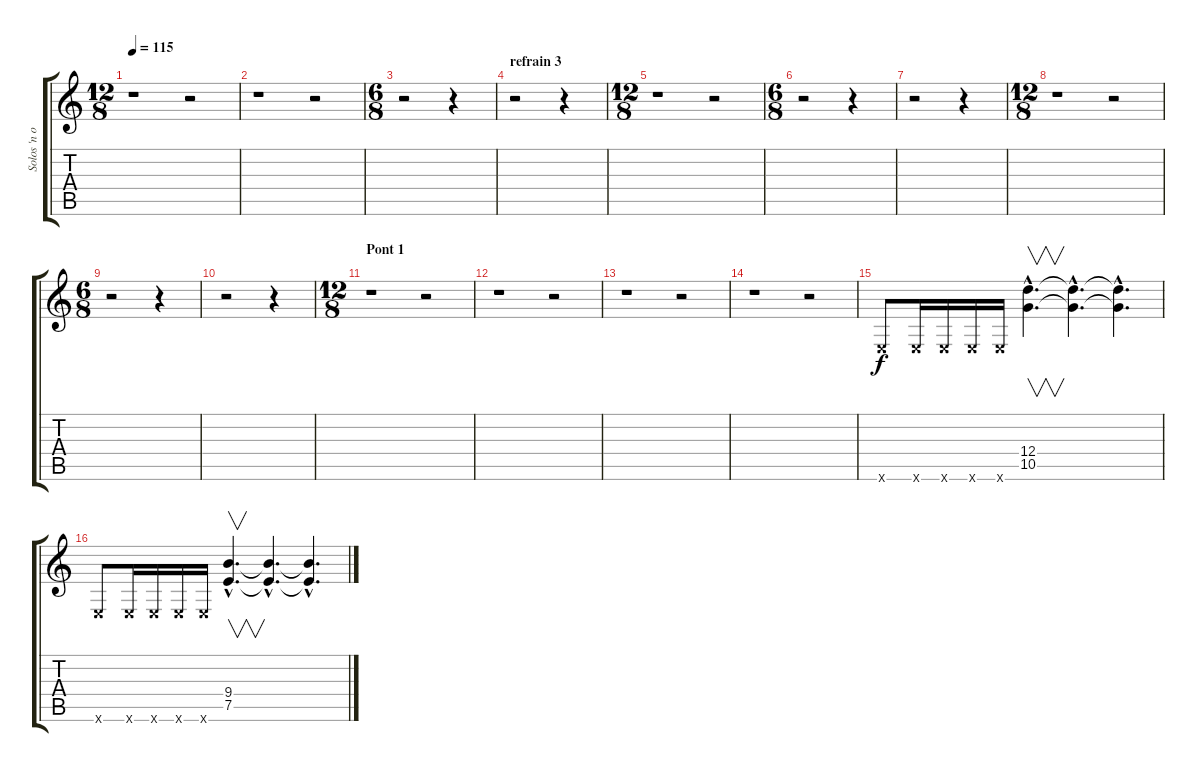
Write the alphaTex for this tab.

\track ("Solos 'n overdubs" "Solos 'n o") {instrument overdrivenguitar}
\staff {score tabs}
\tuning (E4 B3 G3 D3 A2 E2) {hide}
\ts (12 8)
\tempo 115
\clef g2
\ks c
r.1{dy f} r.2 |
r.1 r.2 |
\ts (6 8)
r.2 r.4 |
\section ("" "refrain 3")
r.2 r.4 |
\ts (12 8)
r.1 r.2 |
\ts (6 8)
r.2 r.4 |
r.2 r.4 |
\ts (12 8)
r.1 r.2 |
\ts (6 8)
r.2 r.4 |
r.2 r.4 |
\ts (12 8)
\section ("" "Pont 1")
r.1 r.2 |
r.1 r.2 |
r.1 r.2 |
r.1 r.2 |
0.6{x}.8 0.6{x}.16 0.6{x}.16 0.6{x}.16 0.6{x}.16 (12.4{hac} 10.5{hac}).4{v d} (12.4{hac t} 10.5{hac t}).4{d} (12.4{hac t} 10.5{hac t}).4{d} |
0.6{x}.8 0.6{x}.16 0.6{x}.16 0.6{x}.16 0.6{x}.16 (9.4{hac} 7.5{hac}).4{v d} (9.4{hac t} 7.5{hac t}).4{d} (9.4{hac t} 7.5{hac t}).4{d}
